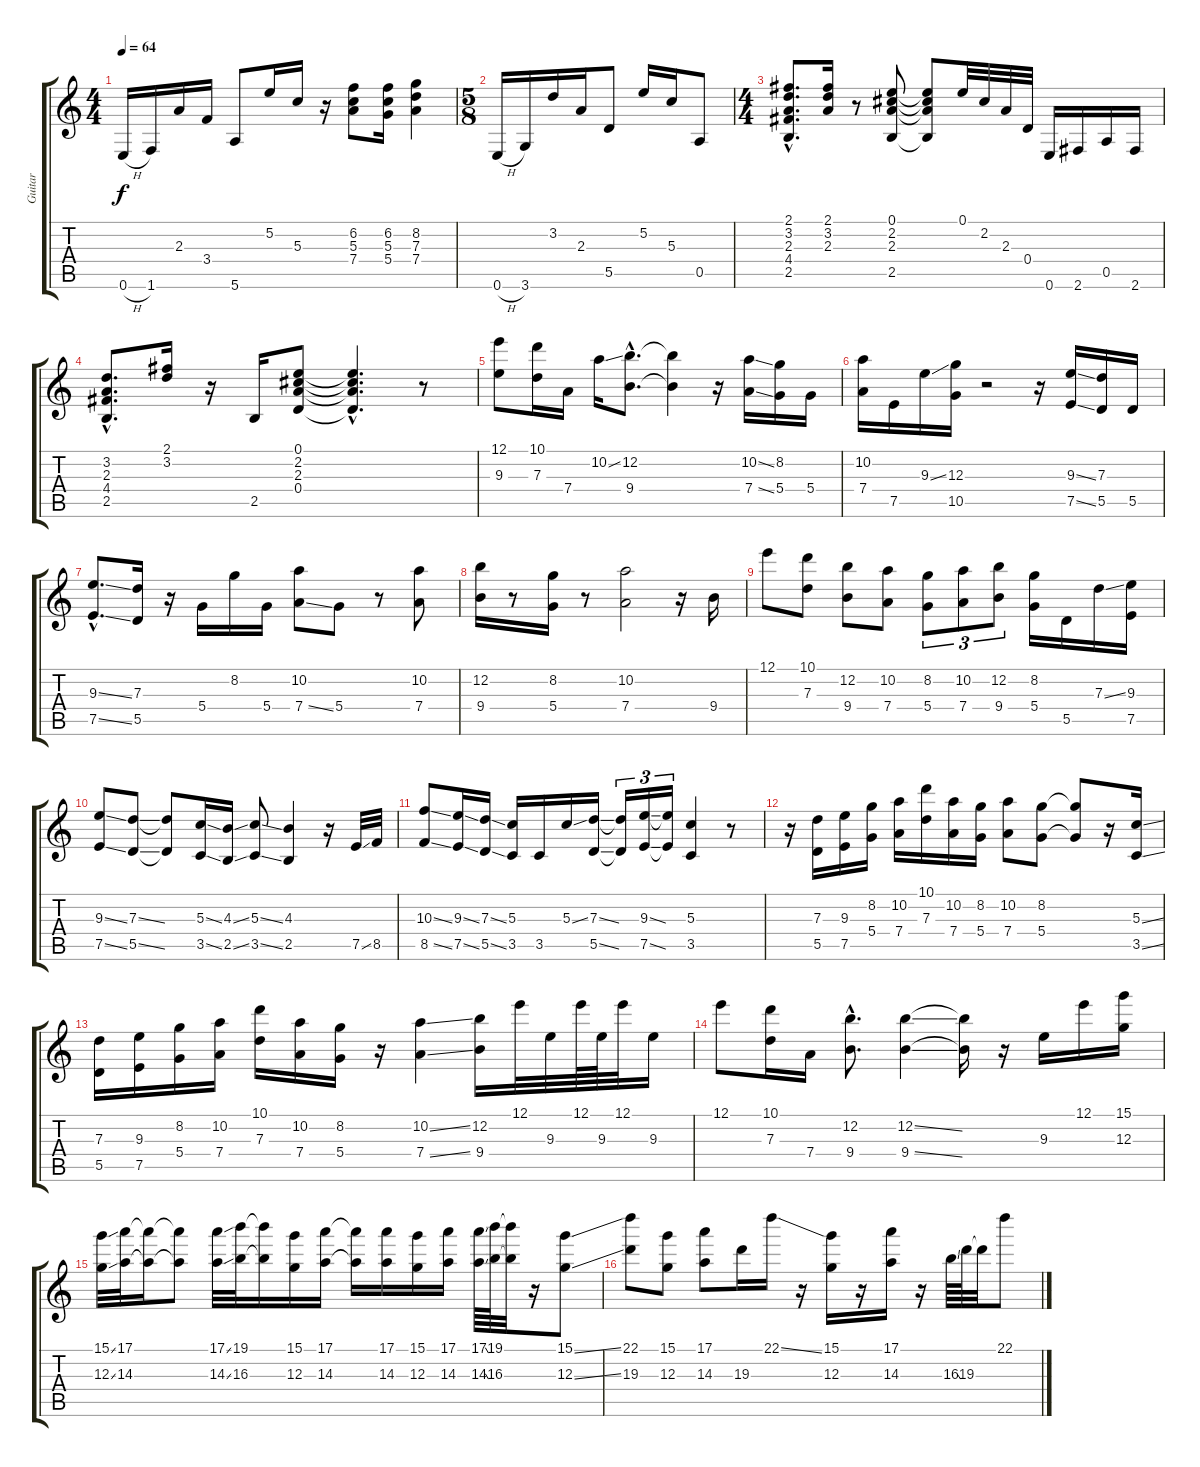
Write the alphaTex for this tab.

\track ("Guitar" "Guitar") {instrument electricguitarclean}
\staff {score tabs}
\tuning (E4 B3 G3 D3 A2 E2) {hide}
\ts (4 4)
\tempo 64
\clef g2
\ks c
0.6{h}.16{dy f} 1.6.16 2.3.16 3.4.16 5.6.8 5.2.16 5.3.16 r.16 (6.2 5.3 7.4).8 (6.2 5.3 5.4).16 (8.2 7.3 7.4).4 |
\ts (5 8)
0.6{h}.16 3.6.16 3.2.16 2.3.16 5.5.8 5.2.16 5.3.16 0.5.8 |
\ts (4 4)
(2.1{hac} 3.2{hac} 2.3{hac} 4.4{hac} 2.5{hac}).8{d} (2.1 3.2 2.3).16 r.8 (0.1 2.2 2.3 2.5).8 (0.1{t} 2.2{t} 2.3{t} 2.5{t}).8 0.1.32 2.2.32 2.3.32 0.4.32 0.6.16 2.6.16 0.5.16 2.6.16 |
(3.2{hac} 2.3{hac} 4.4{hac} 2.5{hac}).8{d} (2.1 3.2).16 r.16 2.5.16 (0.1 2.2 2.3 0.4).8 (0.1{hac t} 2.2{hac t} 2.3{hac t} 0.4{hac t}).4{d} r.8 |
(12.1 9.3).8 (10.1 7.3).16 7.4.16 10.2{ss}.16 (12.2{hac} 9.4{hac}).8{d} (12.2{t} 9.4{t}).4 r.16 (10.2{ss} 7.4{ss}).16 (8.2 5.4).16 5.4.16 |
(10.2 7.4).16 7.5.16 9.3{ss}.16 (12.3 10.5).16 r.2 r.16 (9.3{ss} 7.5{ss}).16 (7.3 5.5).16 5.5.16 |
(9.3{ss hac} 7.5{ss hac}).8{d} (7.3 5.5).16 r.16 5.4.16 8.2.16 5.4.16 (10.2 7.4{ss}).8 5.4.8 r.8 (10.2 7.4).8 |
(12.2 9.4).16 r.8 (8.2 5.4).16 r.8 (10.2 7.4).2 r.16 9.4.16 |
12.1.8 (10.1 7.3).8 (12.2 9.4).8 (10.2 7.4).8 (8.2 5.4).8{tu (3 2)} (10.2 7.4).8{tu (3 2)} (12.2 9.4).8{tu (3 2)} (8.2 5.4).16 5.5.16 7.3{ss}.16 (9.3 7.5).16 |
(9.3{ss} 7.5{ss}).8 (7.3{ss} 5.5{ss}).8 (7.3{t} 5.5{t}).8 (5.3{ss} 3.5{ss}).16 (4.3{ss} 2.5{ss}).16 (5.3{ss} 3.5{ss}).8 (4.3 2.5).4 r.16 7.5{ss}.32 8.5.32 |
(10.3{ss} 8.5{ss}).8 (9.3{ss} 7.5{ss}).16 (7.3{ss} 5.5{ss}).16 (5.3 3.5).16 3.5.16 5.3{ss}.16 (7.3{ss} 5.5{ss}).16 (7.3{t} 5.5{t}).16{tu (3 2)} (9.3{ss} 7.5{ss}).16{tu (3 2)} (9.3{t} 7.5{t}).16{tu (3 2)} (5.3 3.5).4 r.8 |
r.16 (7.3 5.5).16 (9.3 7.5).16 (8.2 5.4).16 (10.2 7.4).16 (10.1 7.3).16 (10.2 7.4).16 (8.2 5.4).16 (10.2 7.4).8 (8.2 5.4).8 (8.2{t} 5.4{t}).8 r.16 (5.3{ss} 3.5{ss}).16 |
(7.3 5.5).16 (9.3 7.5).16 (8.2 5.4).16 (10.2 7.4).16 (10.1 7.3).16 (10.2 7.4).16 (8.2 5.4).16 r.16 (10.2{ss} 7.4{ss}).4 (12.2 9.4).16 12.1.32 9.3.32 12.1.64 9.3.64 12.1.32 9.3.16 |
12.1.8 (10.1 7.3).16 7.4.16 (12.2{hac} 9.4{hac}).8{d} (12.2{ss} 9.4{ss}).4 (12.2{t} 9.4{t}).16 r.16 9.3.16 12.1.16 (15.1 12.3).16 |
(15.1{ss} 12.3{ss}).32 (17.1 14.3).32 (17.1{t} 14.3{t}).16 (17.1{t} 14.3{t}).8 (17.1{ss} 14.3{ss}).32 (19.1 16.3).32 (19.1{t} 16.3{t}).16 (15.1 12.3).16 (17.1 14.3).16 (17.1{t} 14.3{t}).16 (17.1 14.3).16 (15.1 12.3).16 (17.1 14.3).16 (17.1{ss} 14.3{ss}).64 (19.1 16.3).64 (19.1{t} 16.3{t}).32 r.16 (15.1{ss} 12.3{ss}).8 |
(22.1 19.3).8 (15.1 12.3).8 (17.1 14.3).8 19.3.16 22.1{ss}.16 r.16 (15.1 12.3).16 r.16 (17.1 14.3).16 r.16 16.3{ss}.64 19.3.64 19.3{t}.32 22.1{ss}.8
